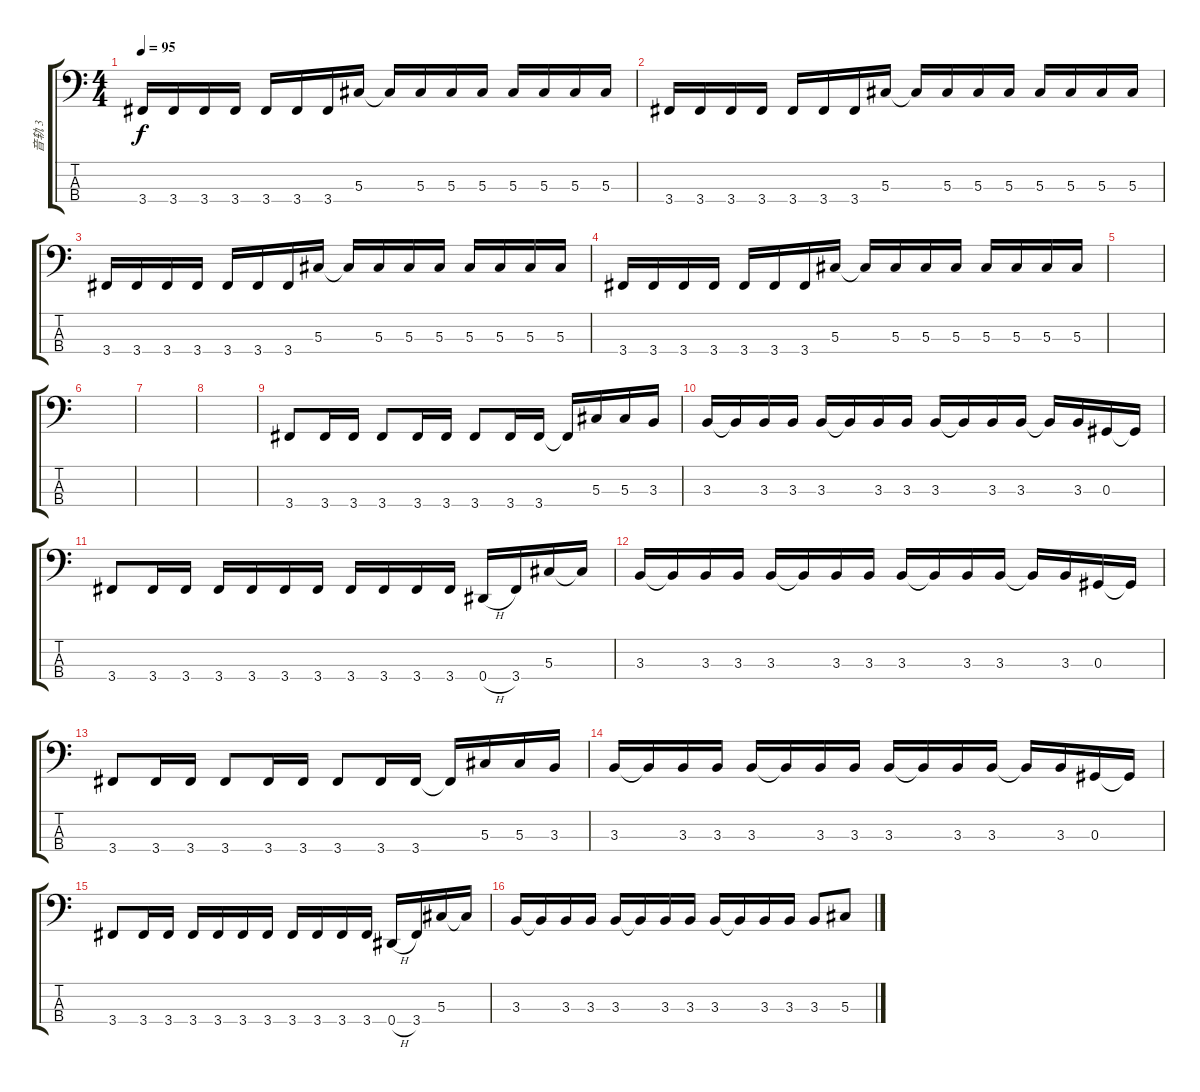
\track ("音轨 3" "音轨 3") {instrument electricbasspick}
\staff {score tabs}
\tuning (Gb2 Db2 Ab1 Eb1) {hide}
\ts (4 4)
\tempo 95
\clef f4
\ks c
3.4.16{dy f instrument electricbassfinger} 3.4.16 3.4.16 3.4.16 3.4.16 3.4.16 3.4.16 5.3.16 5.3{t}.16 5.3.16 5.3.16 5.3.16 5.3.16 5.3.16 5.3.16 5.3.16 |
3.4.16{instrument electricbassfinger} 3.4.16 3.4.16 3.4.16 3.4.16 3.4.16 3.4.16 5.3.16 5.3{t}.16 5.3.16 5.3.16 5.3.16 5.3.16 5.3.16 5.3.16 5.3.16 |
3.4.16{instrument electricbassfinger} 3.4.16 3.4.16 3.4.16 3.4.16 3.4.16 3.4.16 5.3.16 5.3{t}.16 5.3.16 5.3.16 5.3.16 5.3.16 5.3.16 5.3.16 5.3.16 |
3.4.16{instrument electricbassfinger} 3.4.16 3.4.16 3.4.16 3.4.16 3.4.16 3.4.16 5.3.16 5.3{t}.16 5.3.16 5.3.16 5.3.16 5.3.16 5.3.16 5.3.16 5.3.16 |
|
|
|
|
3.4.8 3.4.16 3.4.16 3.4.8 3.4.16 3.4.16 3.4.8 3.4.16 3.4.16 3.4{t}.16 5.3.16 5.3.16 3.3.16 |
3.3.16 3.3{t}.16 3.3.16 3.3.16 3.3.16 3.3{t}.16 3.3.16 3.3.16 3.3.16 3.3{t}.16 3.3.16 3.3.16 3.3{t}.16 3.3.16 0.3.16 0.3{t}.16 |
3.4.8 3.4.16 3.4.16 3.4.16 3.4.16 3.4.16 3.4.16 3.4.16 3.4.16 3.4.16 3.4.16 0.4{h}.16 3.4.16 5.3.16 5.3{t}.16 |
3.3.16 3.3{t}.16 3.3.16 3.3.16 3.3.16 3.3{t}.16 3.3.16 3.3.16 3.3.16 3.3{t}.16 3.3.16 3.3.16 3.3{t}.16 3.3.16 0.3.16 0.3{t}.16 |
3.4.8 3.4.16 3.4.16 3.4.8 3.4.16 3.4.16 3.4.8 3.4.16 3.4.16 3.4{t}.16 5.3.16 5.3.16 3.3.16 |
3.3.16 3.3{t}.16 3.3.16 3.3.16 3.3.16 3.3{t}.16 3.3.16 3.3.16 3.3.16 3.3{t}.16 3.3.16 3.3.16 3.3{t}.16 3.3.16 0.3.16 0.3{t}.16 |
3.4.8 3.4.16 3.4.16 3.4.16 3.4.16 3.4.16 3.4.16 3.4.16 3.4.16 3.4.16 3.4.16 0.4{h}.16 3.4.16 5.3.16 5.3{t}.16 |
3.3.16 3.3{t}.16 3.3.16 3.3.16 3.3.16 3.3{t}.16 3.3.16 3.3.16 3.3.16 3.3{t}.16 3.3.16 3.3.16 3.3.8 5.3.8
